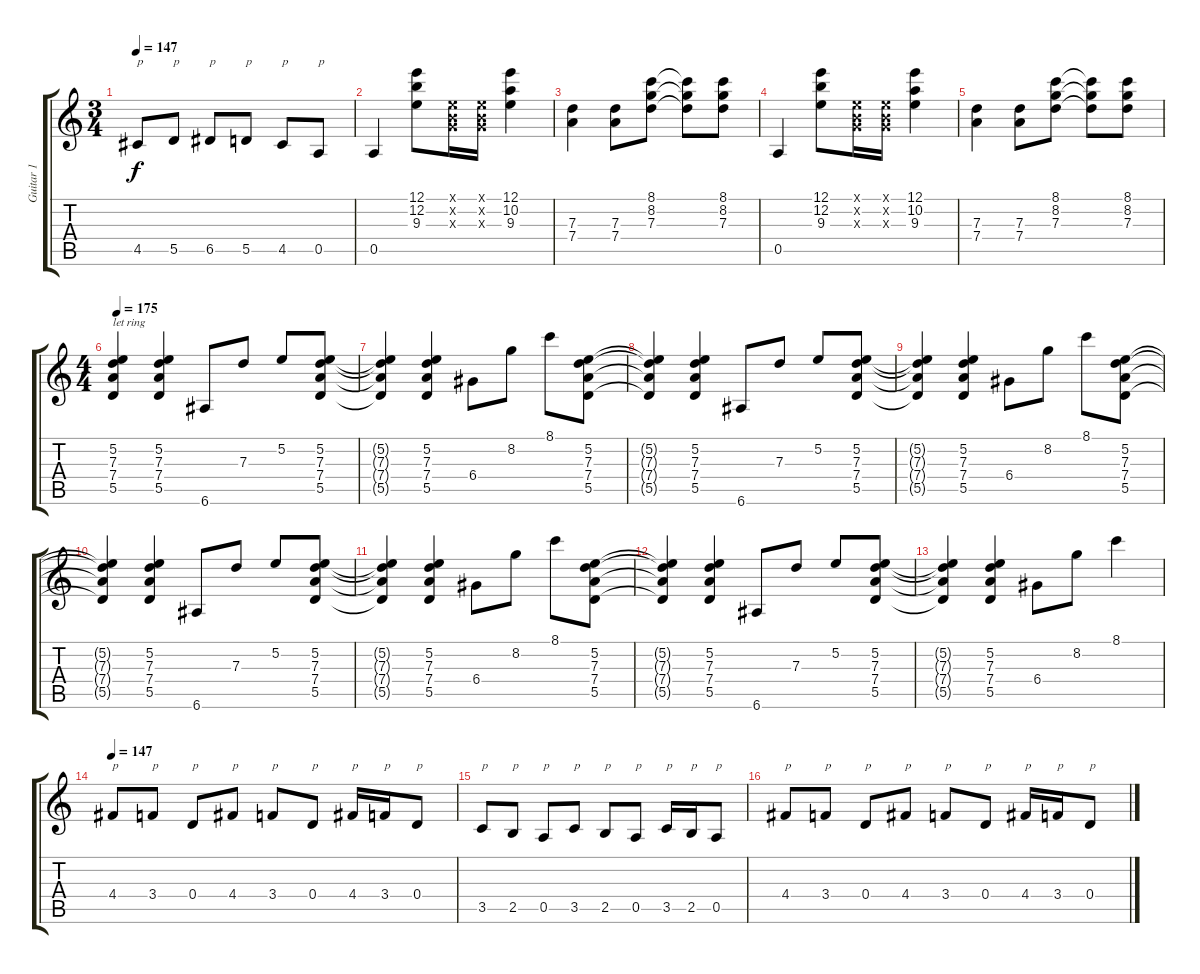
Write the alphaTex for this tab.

\track ("Guitar 1" "Guitar 1") {instrument distortionguitar}
\staff {score tabs}
\tuning (E4 B3 G3 D3 A2 E2) {hide}
\ts (3 4)
\tempo 147
\clef g2
\ks c
4.5.8{txt "p" dy f} 5.5.8{txt "p"} 6.5.8{txt "p"} 5.5.8{txt "p"} 4.5.8{txt "p"} 0.5.8{txt "p"} |
0.5.4{volume 16} (12.1 12.2 9.3).8 (0.1{x} 0.2{x} 0.3{x}).16 (0.1{x} 0.2{x} 0.3{x}).16 (12.1 10.2 9.3).4 |
(7.3 7.4).4 (7.3 7.4).8 (8.1 8.2 7.3).8 (8.1{t} 8.2{t} 7.3{t}).8 (8.1 8.2 7.3).8 |
0.5.4 (12.1 12.2 9.3).8 (0.1{x} 0.2{x} 0.3{x}).16 (0.1{x} 0.2{x} 0.3{x}).16 (12.1 10.2 9.3).4 |
(7.3 7.4).4 (7.3 7.4).8 (8.1 8.2 7.3).8 (8.1{t} 8.2{t} 7.3{t}).8 (8.1 8.2 7.3).8 |
\ts (4 4)
\tempo 175
(5.2 7.3 7.4 5.5).4{txt "let ring" volume 13} (5.2 7.3 7.4 5.5).4 6.6.8 7.3.8 5.2.8 (5.2 7.3 7.4 5.5).8 |
(5.2{t} 7.3{t} 7.4{t} 5.5{t}).4 (5.2 7.3 7.4 5.5).4 6.4.8 8.2.8 8.1.8 (5.2 7.3 7.4 5.5).8 |
(5.2{t} 7.3{t} 7.4{t} 5.5{t}).4 (5.2 7.3 7.4 5.5).4 6.6.8 7.3.8 5.2.8 (5.2 7.3 7.4 5.5).8 |
(5.2{t} 7.3{t} 7.4{t} 5.5{t}).4 (5.2 7.3 7.4 5.5).4 6.4.8 8.2.8 8.1.8 (5.2 7.3 7.4 5.5).8 |
(5.2{t} 7.3{t} 7.4{t} 5.5{t}).4 (5.2 7.3 7.4 5.5).4 6.6.8 7.3.8 5.2.8 (5.2 7.3 7.4 5.5).8 |
(5.2{t} 7.3{t} 7.4{t} 5.5{t}).4 (5.2 7.3 7.4 5.5).4 6.4.8 8.2.8 8.1.8 (5.2 7.3 7.4 5.5).8 |
(5.2{t} 7.3{t} 7.4{t} 5.5{t}).4 (5.2 7.3 7.4 5.5).4 6.6.8 7.3.8 5.2.8 (5.2 7.3 7.4 5.5).8 |
(5.2{t} 7.3{t} 7.4{t} 5.5{t}).4 (5.2 7.3 7.4 5.5).4 6.4.8 8.2.8 8.1.4 |
\tempo 147
4.4.8{txt "p"} 3.4.8{txt "p"} 0.4.8{txt "p"} 4.4.8{txt "p"} 3.4.8{txt "p"} 0.4.8{txt "p"} 4.4.16{txt "p"} 3.4.16{txt "p"} 0.4.8{txt "p"} |
3.5.8{txt "p"} 2.5.8{txt "p"} 0.5.8{txt "p"} 3.5.8{txt "p"} 2.5.8{txt "p"} 0.5.8{txt "p"} 3.5.16{txt "p"} 2.5.16{txt "p"} 0.5.8{txt "p"} |
4.4.8{txt "p"} 3.4.8{txt "p"} 0.4.8{txt "p"} 4.4.8{txt "p"} 3.4.8{txt "p"} 0.4.8{txt "p"} 4.4.16{txt "p"} 3.4.16{txt "p"} 0.4.8{txt "p"}
